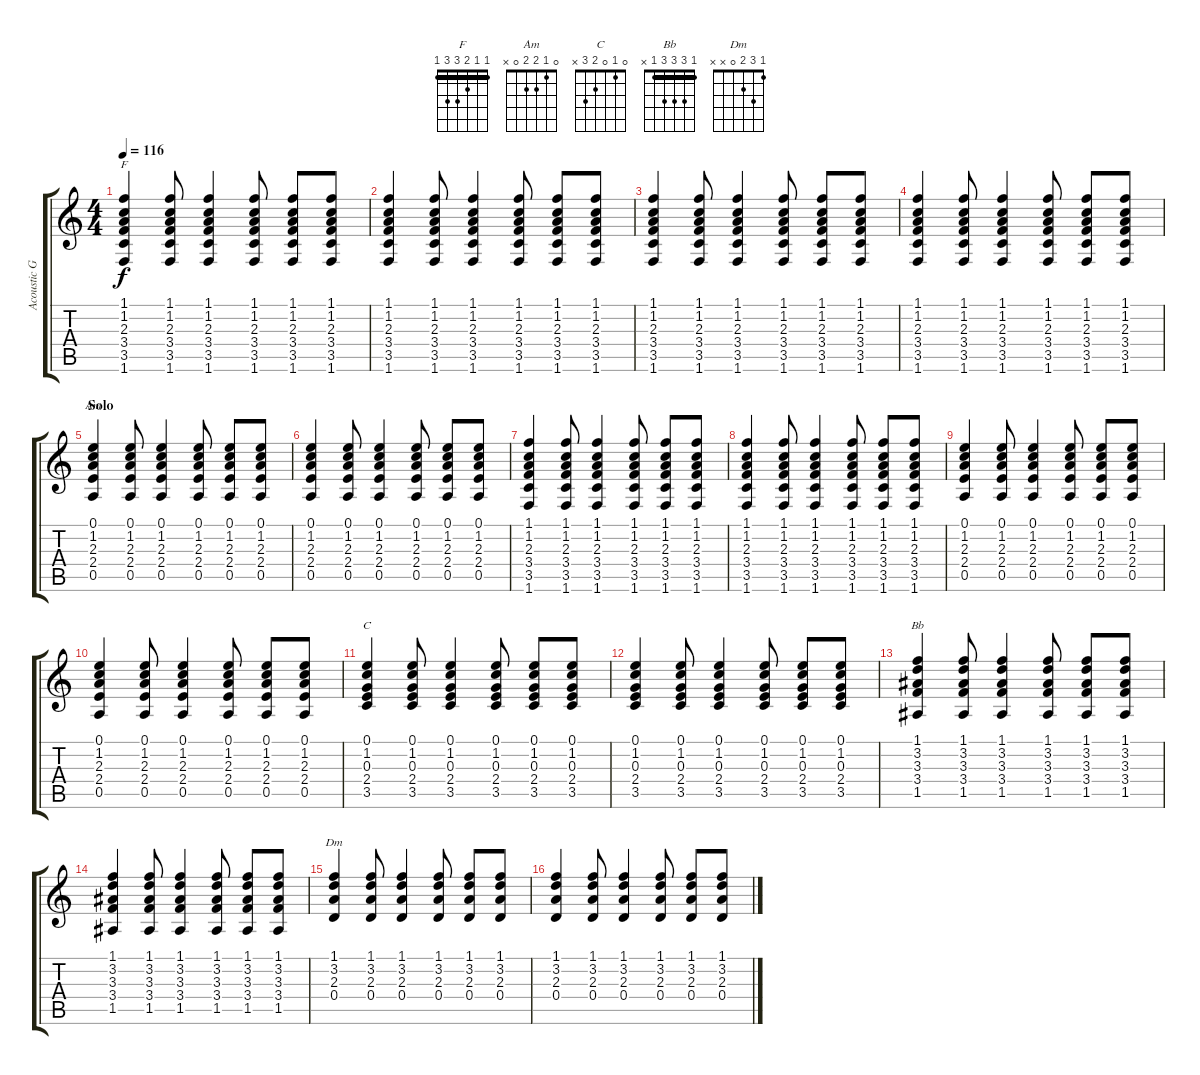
\track ("Acoustic Guitar" "Acoustic G") {instrument acousticguitarsteel}
\staff {score tabs}
\tuning (E4 B3 G3 D3 A2 E2) {hide}
\chord ("F" 1 1 2 3 3 1) {barre 1}
\chord ("Am" 0 1 2 2 0 x)
\chord ("C" 0 1 0 2 3 x)
\chord ("Bb" 1 3 3 3 1 x) {barre 1}
\chord ("Dm" 1 3 2 0 x x)
\ts (4 4)
\tempo 116
\clef g2
\ks c
(1.1 1.2 2.3 3.4 3.5 1.6).4{ch "F" dy f} (1.1 1.2 2.3 3.4 3.5 1.6).8 (1.1 1.2 2.3 3.4 3.5 1.6).4 (1.1 1.2 2.3 3.4 3.5 1.6).8 (1.1 1.2 2.3 3.4 3.5 1.6).8 (1.1 1.2 2.3 3.4 3.5 1.6).8 |
(1.1 1.2 2.3 3.4 3.5 1.6).4 (1.1 1.2 2.3 3.4 3.5 1.6).8 (1.1 1.2 2.3 3.4 3.5 1.6).4 (1.1 1.2 2.3 3.4 3.5 1.6).8 (1.1 1.2 2.3 3.4 3.5 1.6).8 (1.1 1.2 2.3 3.4 3.5 1.6).8 |
(1.1 1.2 2.3 3.4 3.5 1.6).4 (1.1 1.2 2.3 3.4 3.5 1.6).8 (1.1 1.2 2.3 3.4 3.5 1.6).4 (1.1 1.2 2.3 3.4 3.5 1.6).8 (1.1 1.2 2.3 3.4 3.5 1.6).8 (1.1 1.2 2.3 3.4 3.5 1.6).8 |
(1.1 1.2 2.3 3.4 3.5 1.6).4 (1.1 1.2 2.3 3.4 3.5 1.6).8 (1.1 1.2 2.3 3.4 3.5 1.6).4 (1.1 1.2 2.3 3.4 3.5 1.6).8 (1.1 1.2 2.3 3.4 3.5 1.6).8 (1.1 1.2 2.3 3.4 3.5 1.6).8 |
\section ("" "Solo")
(0.1 1.2 2.3 2.4 0.5).4{ch "Am"} (0.1 1.2 2.3 2.4 0.5).8 (0.1 1.2 2.3 2.4 0.5).4 (0.1 1.2 2.3 2.4 0.5).8 (0.1 1.2 2.3 2.4 0.5).8 (0.1 1.2 2.3 2.4 0.5).8 |
(0.1 1.2 2.3 2.4 0.5).4 (0.1 1.2 2.3 2.4 0.5).8 (0.1 1.2 2.3 2.4 0.5).4 (0.1 1.2 2.3 2.4 0.5).8 (0.1 1.2 2.3 2.4 0.5).8 (0.1 1.2 2.3 2.4 0.5).8 |
(1.1 1.2 2.3 3.4 3.5 1.6).4 (1.1 1.2 2.3 3.4 3.5 1.6).8 (1.1 1.2 2.3 3.4 3.5 1.6).4 (1.1 1.2 2.3 3.4 3.5 1.6).8 (1.1 1.2 2.3 3.4 3.5 1.6).8 (1.1 1.2 2.3 3.4 3.5 1.6).8 |
(1.1 1.2 2.3 3.4 3.5 1.6).4 (1.1 1.2 2.3 3.4 3.5 1.6).8 (1.1 1.2 2.3 3.4 3.5 1.6).4 (1.1 1.2 2.3 3.4 3.5 1.6).8 (1.1 1.2 2.3 3.4 3.5 1.6).8 (1.1 1.2 2.3 3.4 3.5 1.6).8 |
(0.1 1.2 2.3 2.4 0.5).4 (0.1 1.2 2.3 2.4 0.5).8 (0.1 1.2 2.3 2.4 0.5).4 (0.1 1.2 2.3 2.4 0.5).8 (0.1 1.2 2.3 2.4 0.5).8 (0.1 1.2 2.3 2.4 0.5).8 |
(0.1 1.2 2.3 2.4 0.5).4 (0.1 1.2 2.3 2.4 0.5).8 (0.1 1.2 2.3 2.4 0.5).4 (0.1 1.2 2.3 2.4 0.5).8 (0.1 1.2 2.3 2.4 0.5).8 (0.1 1.2 2.3 2.4 0.5).8 |
(0.1 1.2 0.3 2.4 3.5).4{ch "C"} (0.1 1.2 0.3 2.4 3.5).8 (0.1 1.2 0.3 2.4 3.5).4 (0.1 1.2 0.3 2.4 3.5).8 (0.1 1.2 0.3 2.4 3.5).8 (0.1 1.2 0.3 2.4 3.5).8 |
(0.1 1.2 0.3 2.4 3.5).4 (0.1 1.2 0.3 2.4 3.5).8 (0.1 1.2 0.3 2.4 3.5).4 (0.1 1.2 0.3 2.4 3.5).8 (0.1 1.2 0.3 2.4 3.5).8 (0.1 1.2 0.3 2.4 3.5).8 |
(1.1 3.2 3.3 3.4 1.5).4{ch "Bb"} (1.1 3.2 3.3 3.4 1.5).8 (1.1 3.2 3.3 3.4 1.5).4 (1.1 3.2 3.3 3.4 1.5).8 (1.1 3.2 3.3 3.4 1.5).8 (1.1 3.2 3.3 3.4 1.5).8 |
(1.1 3.2 3.3 3.4 1.5).4 (1.1 3.2 3.3 3.4 1.5).8 (1.1 3.2 3.3 3.4 1.5).4 (1.1 3.2 3.3 3.4 1.5).8 (1.1 3.2 3.3 3.4 1.5).8 (1.1 3.2 3.3 3.4 1.5).8 |
(1.1 3.2 2.3 0.4).4{ch "Dm"} (1.1 3.2 2.3 0.4).8 (1.1 3.2 2.3 0.4).4 (1.1 3.2 2.3 0.4).8 (1.1 3.2 2.3 0.4).8 (1.1 3.2 2.3 0.4).8 |
(1.1 3.2 2.3 0.4).4 (1.1 3.2 2.3 0.4).8 (1.1 3.2 2.3 0.4).4 (1.1 3.2 2.3 0.4).8 (1.1 3.2 2.3 0.4).8 (1.1 3.2 2.3 0.4).8
